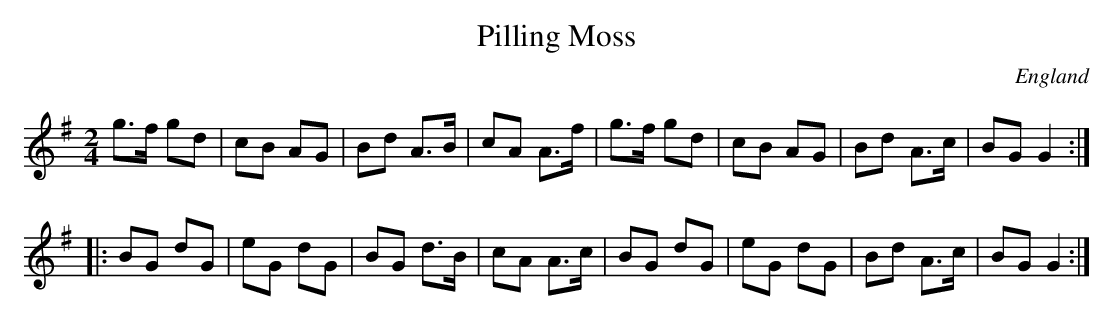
X:1
T:Pilling Moss
O:England
M:2/4
L:1/8
K:G
g>f gd | cB AG | Bd A>B | cA A>f | \
g>f gd | cB AG | Bd A>c | BG G2 :|*
|:BG dG | eG dG | BG d>B | cA A>c |\
BG dG | eG dG | Bd A>c | BG G2 :|**
